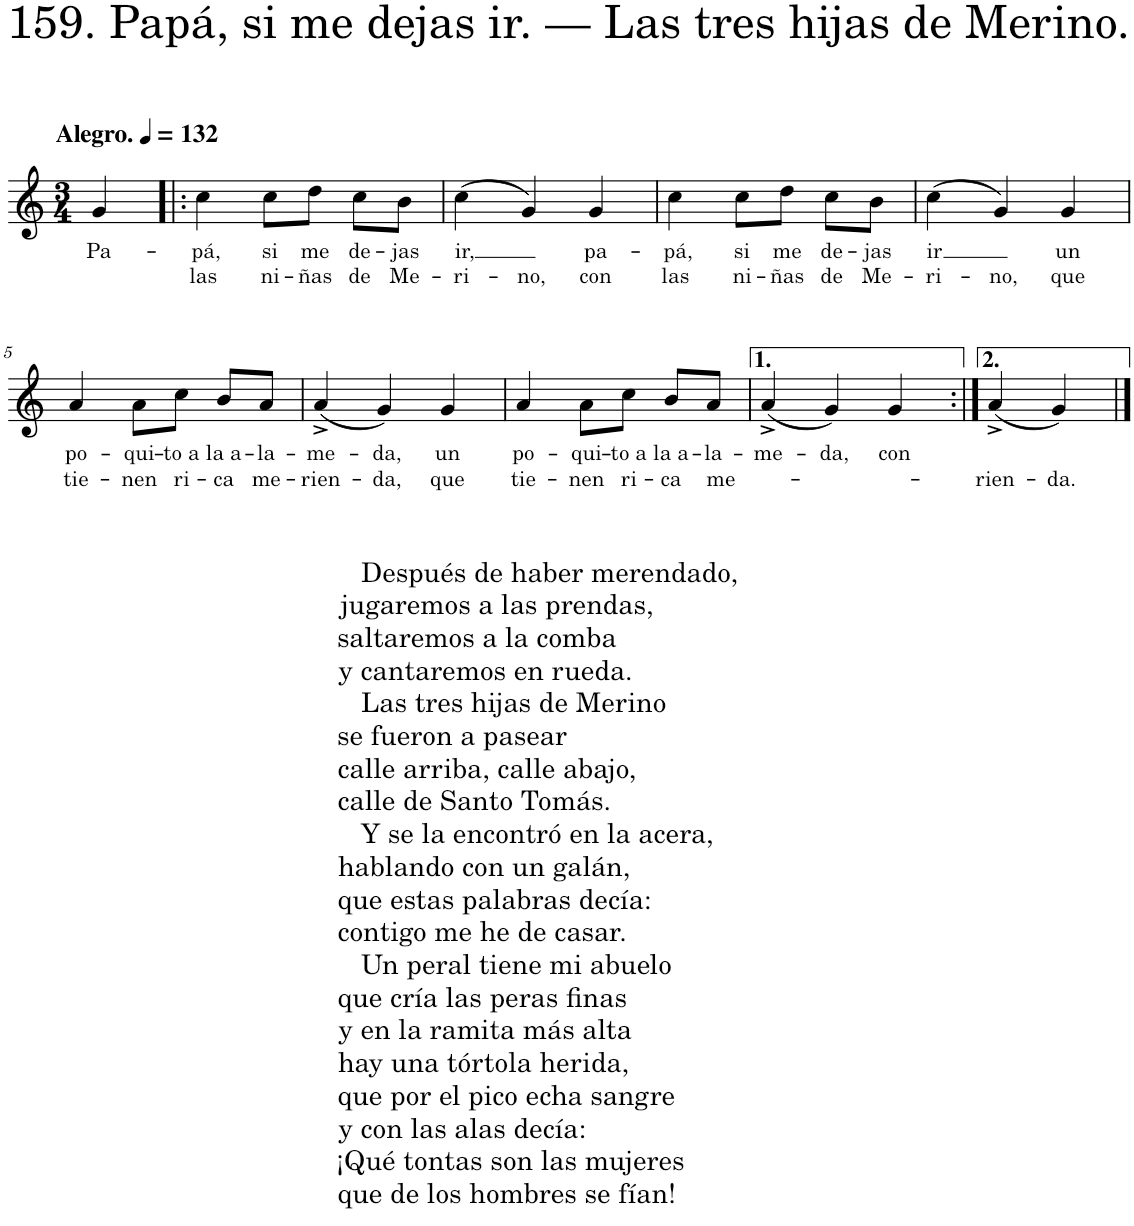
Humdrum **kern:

**kern	**text	**text
*part1	*part1	*part1
*staff1	*staff1	*staff1
*I"Piano	*	*
*I'Pno.	*	*
*clefG2	*	*
*k[]	*	*
*M3/4	*	*
*MM132	*	*
=	=	=
!LO:TX:a:B:t=Alegro.	!	!
!	!LO:LY:b	!
4g/	Pa-	.
=1!|:	=1!|:	=1!|:
!	!LO:LY:b	!LO:LY:b
4cc\	-pá,	las
!	!LO:LY:b	!LO:LY:b
8cc\L	si	ni-
!	!LO:LY:b	!LO:LY:b
8dd\J	me	-ñas
!	!LO:LY:b	!LO:LY:b
8cc\L	de-	de
!	!LO:LY:b	!LO:LY:b
8b\J	-jas	Me-
=2	=2	=2
!	!LO:LY:b	!LO:LY:b
(4cc\	ir,	-ri-
!	!	!LO:LY:b
4g/)	.	-no,
!	!LO:LY:b	!LO:LY:b
4g/	pa-	con
=3	=3	=3
!	!LO:LY:b	!LO:LY:b
4cc\	-pá,	las
!	!LO:LY:b	!LO:LY:b
8cc\L	si	ni-
!	!LO:LY:b	!LO:LY:b
8dd\J	me	-ñas
!	!LO:LY:b	!LO:LY:b
8cc\L	de-	de
!	!LO:LY:b	!LO:LY:b
8b\J	-jas	Me-
=4	=4	=4
!	!LO:LY:b	!LO:LY:b
(4cc\	ir	-ri-
!	!	!LO:LY:b
4g/)	.	-no,
!	!LO:LY:b	!LO:LY:b
4g/	un	que
!!LO:LB:g=z
=5	=5	=5
!	!LO:LY:b	!LO:LY:b
4a/	po-	tie-
!	!LO:LY:b	!LO:LY:b
8a\L	-qui-	-nen
!	!LO:LY:b	!LO:LY:b
8cc\J	-to a	ri-
!	!LO:LY:b	!LO:LY:b
8b/L	la a-	-ca
!LO:TX:b:t=Después de haber merendado,	!	!
!LO:TX:b:t=jugaremos a las prendas,	!	!
!LO:TX:b:t=saltaremos a la comba	!	!
!LO:TX:b:t=y cantaremos en rueda.	!	!
!LO:TX:b:t=Las tres hijas de Merino	!	!
!LO:TX:b:t=se fueron a pasear	!	!
!LO:TX:b:t=calle arriba, calle abajo,	!	!
!LO:TX:b:t=calle de Santo Tomás.	!	!
!LO:TX:b:t=Y se la encontró en la acera,	!	!
!LO:TX:b:t=hablando con un galán,	!	!
!LO:TX:b:t=que estas palabras decía&colon;	!	!
!LO:TX:b:t=contigo me he de casar.	!	!
!LO:TX:b:t=Un peral tiene mi abuelo	!	!
!LO:TX:b:t=que cría las peras finas	!	!
!LO:TX:b:t=y en la ramita más alta	!	!
!LO:TX:b:t=hay una tórtola herida,	!	!
!LO:TX:b:t=que por el pico echa sangre	!	!
!LO:TX:b:t=y con las alas decía&colon;	!	!
!LO:TX:b:t=¡Qué tontas son las mujeres	!	!
!LO:TX:b:t=que de los hombres se fían!	!	!
!	!LO:LY:b	!LO:LY:b
8a/J	-la-	me-
=6	=6	=6
!	!LO:LY:b	!LO:LY:b
(4a^/	-me-	-rien-
!	!LO:LY:b	!LO:LY:b
4g/)	-da,	-da,
!	!LO:LY:b	!LO:LY:b
4g/	un	que
=7	=7	=7
!	!LO:LY:b	!LO:LY:b
4a/	po-	tie-
!	!LO:LY:b	!LO:LY:b
8a\L	-qui-	-nen
!	!LO:LY:b	!LO:LY:b
8cc\J	-to a	ri-
!	!LO:LY:b	!LO:LY:b
8b/L	la a-	-ca
!	!LO:LY:b	!LO:LY:b
8a/J	-la-	me-
=8	=8	=8
!	!LO:LY:b	!
(4a^/	-me-	.
!	!LO:LY:b	!
4g/)	-da,	.
!	!LO:LY:b	!
4g/	con	.
=9:|!	=9:|!	=9:|!
!	!	!LO:LY:b
(4a^/	.	-rien-
!	!	!LO:LY:b
4g/)	.	-da.
==	==	==
*-	*-	*-
